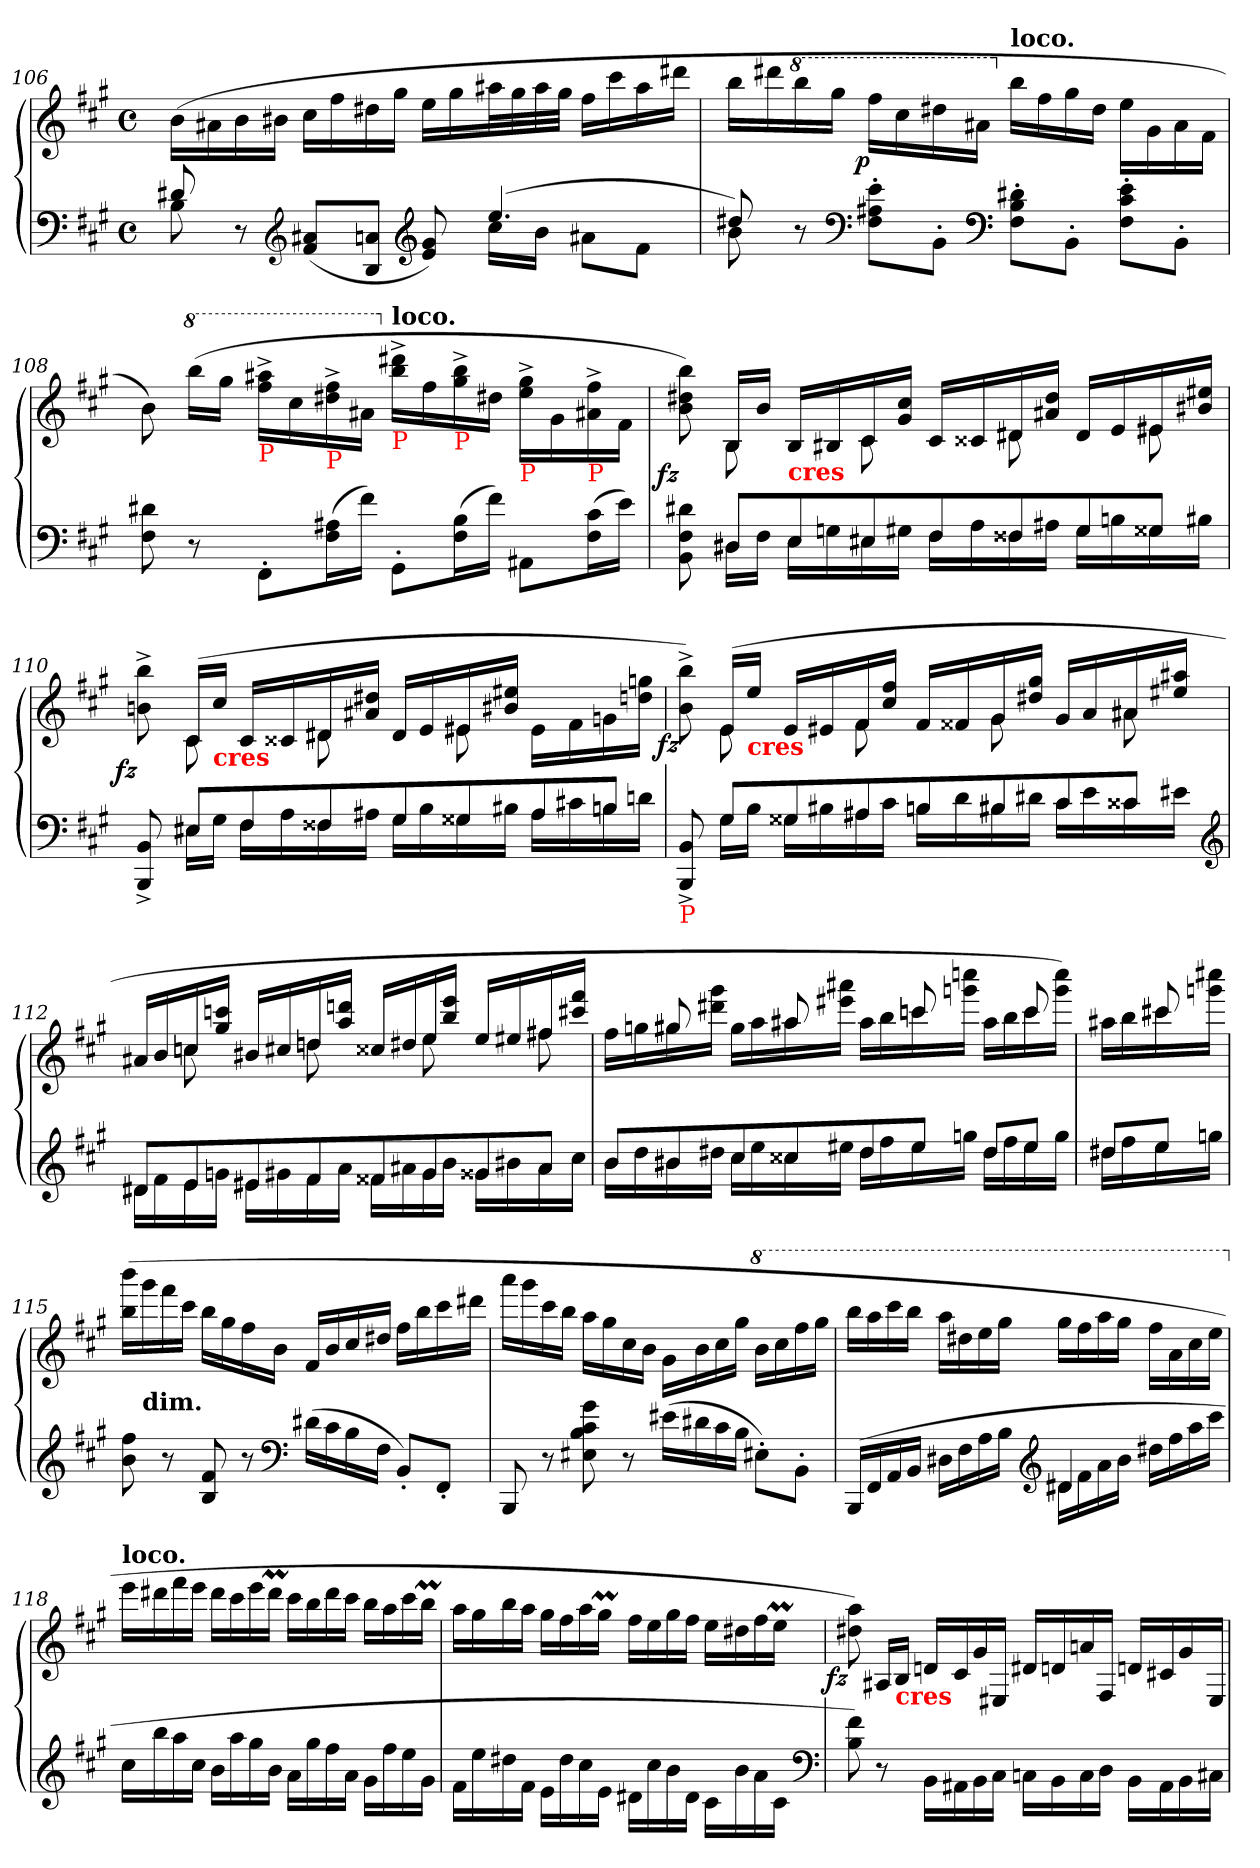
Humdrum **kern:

**kern	**kern	**dynam
*part1	*part1	*part1
*staff2	*staff1	*staff1/2
*clefF4	*clefG2	*
*k[f#c#g#]	*k[f#c#g#]	*
*M4/4	*M4/4	*
*met(c)	*met(c)	*
=106	=106	=106
*^	*	*
8d#X	8B	(>16b\LL	.
.	.	16a#X\	.
8r	4.ryy	16b\	.
.	.	16b#X\JJ	.
*clefG2	*	*	*
(<8a#X 8f#L	.	16cc#LL	.
.	.	16ff#	.
8an 8BJ	.	16dd#X	.
.	.	16gg#JJ	.
*clefG2	*	*	*
8g# 8e)	8ryy	16eeLL	.
.	.	16gg#	.
(>4.ee	16cc#LL	32aa#XL	.
.	.	32gg#	.
.	16bJJ	32aa#	.
.	.	32gg#JJJ	.
.	8a#XL	16ff#LL	.
.	.	16ccc#	.
.	8f#J	16aa#	.
.	.	16ddd#XJJ	.
=107	=107	=107	=107
8dd#X)	8b	16bbLL	.
.	.	16ddd#X	.
*	*	*8va	*
8r	4.ryy	16bbb	.
.	.	16ggg#JJ	.
*clefF4	*	*	*
!	!	!	!LO:DY:b:rj
8e'> 8A#X'> 8F#'>L	.	16fff#LL	p
.	.	16ccc#	.
8BB'>J	.	16ddd#X	.
.	.	16aa#XJJ	.
*clefF4	*	*	*
*	*	*X8va	*
!	!	!LO:TX:a:B:t=loco.	!
8d#X'> 8B'> 8F#'>L	2ryy	16bbLL	.
.	.	16ff#	.
8BB'>J	.	16gg#	.
.	.	16dd#JJ	.
8e'> 8c#'> 8F#'>L	.	16ee\LL	.
.	.	16g#\	.
8BB'>J	.	16a#\	.
.	.	16f#\JJ	.
*v	*v	*	*
=108	=108	=108
8d#X 8F#	8b)	.
*	*8va	*
8r	(>16bbbLL	.
.	16ggg#JJ	.
!	!LO:TX:b:color=red:t=P	!
8FF#'>L	16aaa#X^< 16fff#^<LL	.
.	16ccc#	.
!	!LO:TX:b:color=red:t=P	!
(>16A#X 16F#L	16fff#^< 16ddd#X^<	.
16f#JJ)	16aa#XJJ	.
*	*X8va	*
!	!LO:TX:a:B:t=loco.	!
!	!LO:TX:b:color=red:t=P	!
8GG#'>L	16ddd#X^< 16bb^<LL	.
.	16ff#	.
!	!LO:TX:b:color=red:t=P	!
(>16B 16F#L	16bb^< 16gg#^<	.
16f#JJ)	16dd#XJJ	.
!	!LO:TX:b:color=red:t=P	!
8AA#XL	16gg#^< 16ee^<LL	.
.	16g#	.
!	!LO:TX:b:color=red:t=P	!
(>16c# 16F#L	16ff#^< 16a#X^<	.
16eJJ)	16f#JJ	.
=109	=109	=109
*^	*^	*
!	!	!	!	!LO:DY:rj
8d#X 8F# 8BB	8ryy	8bb 8dd#X 8b)	8ryy	fz
8D#XL	16D#XLL	16BLL	8B	.
.	16F#JJ	16bJJ	.	.
!	!	!LO:TX:b:B:color=red:t=cres	!	!
8E	16ELL	16BLL	8ryy	.
.	16Gn	16B#X	.	.
8E#X	16E#X	16c#	8c#	.
.	16G#XJJ	16cc# 16g#JJ	.	.
8F#	16F#LL	16c#LL	8ryy	.
.	16A	16c##X	.	.
8F##X	16F##X	16d#X	8d#X	.
.	16A#XJJ	16dd# 16a#XJJ	.	.
8G#	16G#LL	16d#LL	8ryy	.
.	16Bn	16e	.	.
8G##XJ	16G##X	16e#X	8e#X	.
.	16B#XJJ	16ee#X 16b#XJJ	.	.
=110	=110	=110	=110	=110
!	!	!	!	!LO:DY:rj
8BB^> 8BBB^>	8ryy	8bb^> 8bn^>	8ryy	fz
8E#XL	16E#XLL	(>16c#LL	8c#	.
!	!	!LO:TX:b:B:color=red:t=cres	!	!
.	16G#JJ	16cc#JJ	.	.
8F#	16F#LL	16c#LL	8ryy	.
.	16A	16c##X	.	.
8F##X	16F##X	16d#X	8d#X	.
.	16A#XJJ	16dd#X 16a#XJJ	.	.
8G#	16G#LL	16d#LL	8ryy	.
.	16B	16e	.	.
8G##X	16G##X	16e#X	8e#X	.
.	16B#XJJ	16ee#X 16b#XJJ	.	.
8A#	16A#LL	16e#LL	8ryy	.
.	16c#X	16f#	.	.
8BnJ	16Bn	16gn	8ryy	.
.	16dnJJ	16ggn 16ddnJJ	.	.
=111	=111	=111	=111	=111
!LO:TX:b:color=red:t=P	!	!	!	!
!	!	!	!	!LO:DY:b:rj
8BB^> 8BBB^>	8ryy	8bb^> 8b^>)	8ryy	fz
8G#L	16G#LL	(>16eLL	8e	.
!	!	!LO:TX:b:B:color=red:t=cres	!	!
.	16BJJ	16eeJJ	.	.
8G##X	16G##XLL	16eLL	8ryy	.
.	16B#X	16e#X	.	.
8A#X	16A#X	16f#	8f#	.
.	16c#JJ	16ff# 16cc#JJ	.	.
8Bn	16BnLL	16f#LL	8ryy	.
.	16d	16f##X	.	.
8B#X	16B#X	16g#	8g#	.
.	16d#XJJ	16gg# 16dd#XJJ	.	.
8c#	16c#LL	16g#LL	8ryy	.
.	16e	16a	.	.
8c##XJ	16c##X	16a#X	8a#X	.
.	16e#XJJ	16aa#X 16ee#XJJ	.	.
*clefG2	*	*	*	*
=112	=112	=112	=112	=112
8d#XL	16d#XLL	16a#XLL	8ryy	.
.	16f#	16b	.	.
8e	16e	16ccn	8ccn	.
.	16gnJJ	16cccn 16gg#JJ	.	.
8e#X	16e#XLL	16b#XLL	8ryy	.
.	16g#X	16cc#X	.	.
8f#	16f#	16ddn	8ddn	.
.	16aJJ	16dddn 16aaJJ	.	.
8f##X	16f##XLL	16cc##XLL	8ryy	.
.	16a#X	16dd#X	.	.
8g#	16g#	16ee	8ee	.
.	16bJJ	16eee 16bbJJ	.	.
8g##X	16g##XLL	16eeLL	8ryy	.
.	16b#X	16ee#X	.	.
8a#J	16a#	16ff#X	8ff#X	.
.	16cc#JJ	16fff# 16ccc#XJJ	.	.
=113	=113	=113	=113	=113
8bL	16bLL	16ff#\LL	8ryy	.
.	16dd	16ggn	.	.
8b#X	16b#X	16gg#X	8gg#X/	.
.	16dd#XJJ	16ggg# 16ddd#XJJ	.	.
8cc#	16cc#LL	16gg#\LL	8ryy	.
.	16ee	16aa	.	.
8cc##X	16cc##X	16aa#X	8aa#X/	.
.	16ee#XJJ	16aaa#ji 16eee#XJJ	.	.
8dd#	16dd#LL	16aa#\LL	8ryy	.
.	16ff#	16bb	.	.
8ee#J	16ee#	16cccn	8cccn/	.
.	16ggnJJ	16ccccn 16gggnJJ	.	.
8dd#L	16dd#LL	16aa#\LL	8ryy	.
.	16ff#	16bb	.	.
8ee#J	16ee#	16ccc	8ccc/	.
.	16ggJJ	16cccc 16gggJJ)	.	.
=114	=114	=114	=114	=114
8dd#XL	16dd#XLL	16aa#X\LL	8ryy	.
.	16ff#	16bb	.	.
8eeJ	16ee	16ccc#X	8ccc#X/	.
.	16ggnJJ	16cccc#X 16gggnJJ	.	.
*v	*v	*	*	*
*	*v	*v	*
=115	=115	=115
8ff# 8b	(>16bbb 16bbLL	.
!	!LO:TX:c:B:t=dim.	!
.	16ggg#	.
8r	16fff#	.
.	16ccc#JJ	.
8f# 8B	16bbLL	.
.	16gg#	.
8r	16ff#	.
.	16bJJ	.
*clefF4	*	*
(>16d#XLL	16f#LL	.
16c#	16b	.
16B	16cc#	.
16F#JJ	16dd#XJJ	.
8BB'<L)	16ff#LL	.
.	16bb	.
8FF#'<J	16ccc#	.
.	16ddd#JJ	.
=116	=116	=116
8BBB	16aaaLL	.
.	16ggg#	.
8r	16ccc#	.
.	16bbJJ	.
8g# 8c# 8B 8E#X	16aaLL	.
.	16gg#	.
8r	16cc#	.
.	16bJJ	.
(>16e#XLL	16g#LL	.
16d#X	16b	.
16c#	16cc#	.
16BJJ	16gg#JJ	.
*	*8va	*
8E#X'>\L)	16bbLL	.
.	16ccc#	.
8BB'>\J	16fff#	.
.	16ggg#JJ	.
=117	=117	=117
*^	*	*
(>16BBBLL	2ryy	16bbbLL	.
16FF#	.	16aaa	.
16AA	.	16cccc#	.
16BBJJ	.	16bbbJJ	.
16D#XLL	.	16aaaLL	.
16F#	.	16ddd#X	.
16A	.	16eee	.
16BJJ	.	16ggg#JJ	.
*clefG2	*	*	*
16d#X\LL	4d#X/	16ggg#LL	.
16f#	.	16fff#	.
16a	.	16aaa	.
16bJJ	.	16ggg#JJ	.
16dd#XLL	4ryy	16fff#LL	.
16ff#	.	16aa	.
16aa	.	16ccc#	.
16ccc#JJ	.	16eeeJJ	.
*v	*v	*	*
=118	=118	=118
*	*X8va	*
!	!LO:TX:a:B:t=loco.	!
16cc#LL	16eeeLL	.
16bb	16ddd#X	.
16aa	16fff#	.
16cc#JJ	16eeeJJ	.
16bLL	16ddd#LL	.
16aa	16ccc#	.
16gg#	16eee	.
16bJJ	16ddd#mJJ	.
16aLL	16ccc#LL	.
16gg#	16bb	.
16ff#	16ddd#	.
16aJJ	16ccc#JJ	.
16g#LL	16bbLL	.
16ff#	16aa	.
16ee	16ccc#	.
16g#JJ	16bbMJJ	.
=119	=119	=119
16f#\LL	16aaLL	.
16ee\	16gg#	.
16dd#X\	16bb	.
16f#\JJ	16aaJJ	.
16e\LL	16gg#LL	.
16dd#\	16ff#	.
16cc#\	16aa	.
16e\JJ	16gg#mJJ	.
16d#ji\LL	16ff#LL	.
16cc#\	16ee	.
16b\	16gg#	.
16d#\JJ	16ff#JJ	.
16c#\LL	16eeLL	.
16b\	16dd#X	.
16a\	16ff#	.
16c#\JJ	16eeMJJ	.
*clefF4	*	*
=120	=120	=120
!	!	!LO:DY:rj
8f# 8B)	8aa 8dd#X)	fz
8r	16A#XLL	.
!	!LO:TX:b:B:color=red:t=cres	!
.	16B/JJ	.
16BB\LL	16dn/LL	.
16AA#X\	16c#/	.
16BB\	16g#/	.
16C#\JJ	16E#X/JJ	.
16Cn\LL	16d#X/LL	.
16BB\	16dn/	.
16C\	16an/	.
16D\JJ	16F#/JJ	.
16BB\LL	16dn/LL	.
16AA#\	16c#X/	.
16BB\	16g#/	.
16C#X\JJ	16E#/JJ	.
=	=	=
*-	*-	*-
